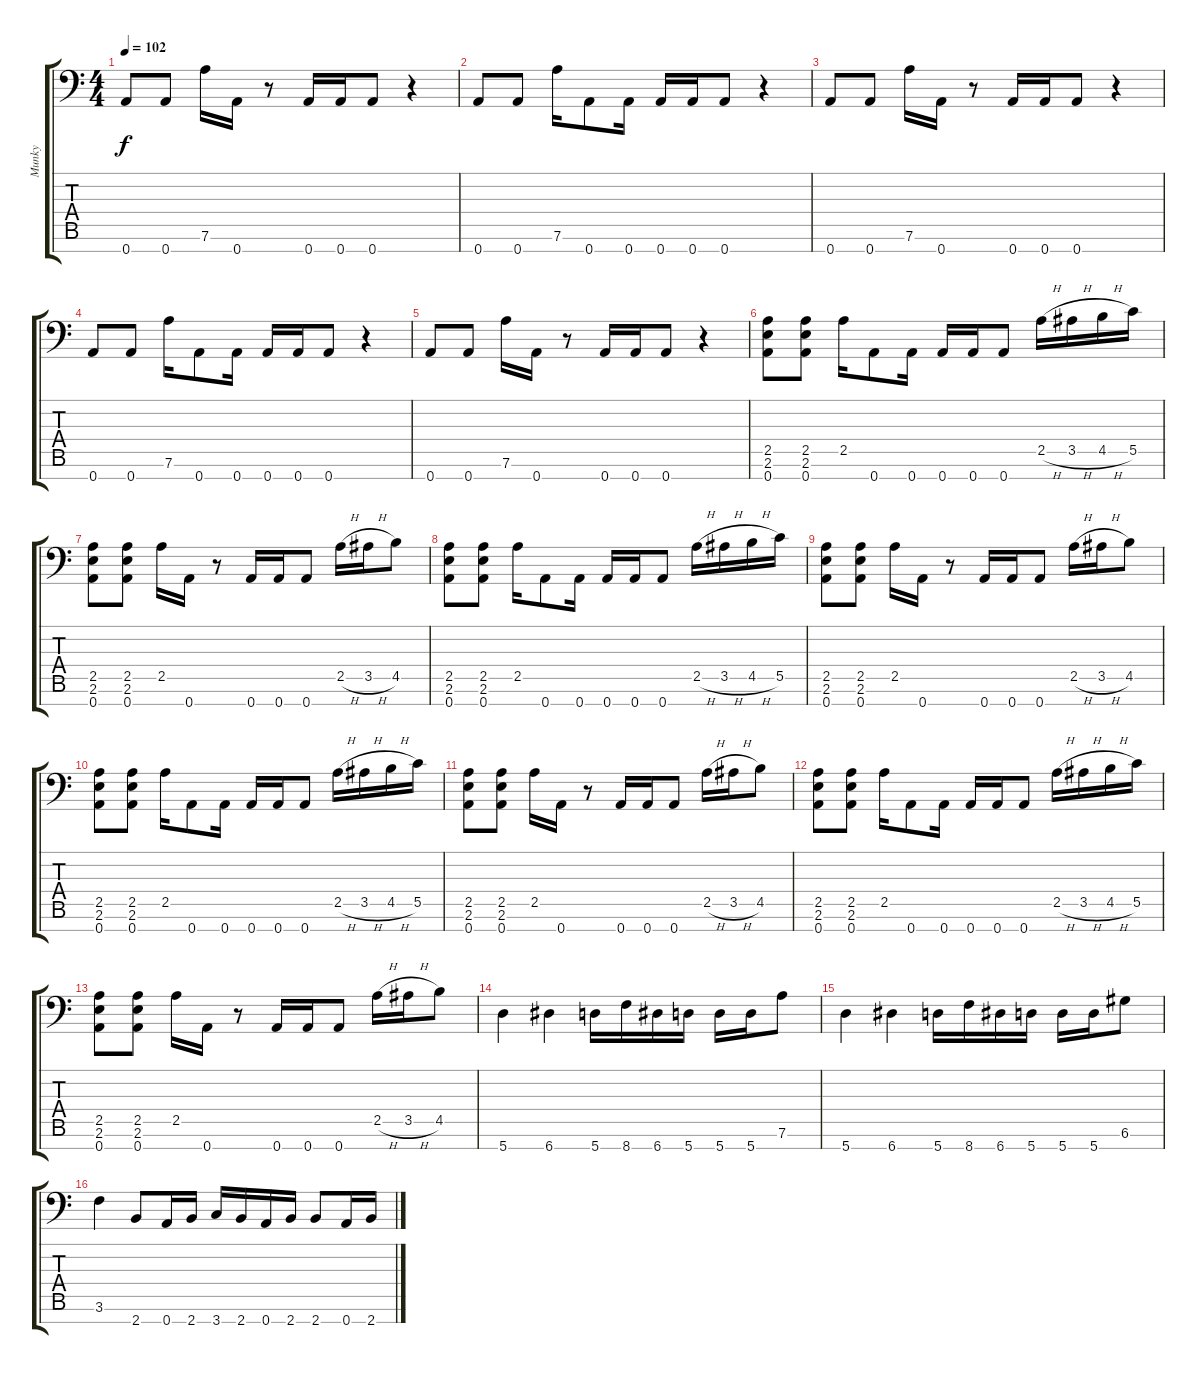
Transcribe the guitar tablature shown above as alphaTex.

\track ("Munky" "Munky") {instrument distortionguitar}
\staff {score tabs}
\tuning (D4 A3 F3 C3 G2 D2 A1) {hide}
\ts (4 4)
\tempo 102
\clef f4
\ks c
0.7.8{dy f volume 14 balance 15} 0.7.8 7.6.16 0.7.16 r.8 0.7.16 0.7.16 0.7.8 r.4 |
0.7.8{volume 14 balance 15} 0.7.8 7.6.16 0.7.8 0.7.16 0.7.16 0.7.16 0.7.8 r.4 |
0.7.8{volume 14 balance 15} 0.7.8 7.6.16 0.7.16 r.8 0.7.16 0.7.16 0.7.8 r.4 |
0.7.8{volume 14 balance 15} 0.7.8 7.6.16 0.7.8 0.7.16 0.7.16 0.7.16 0.7.8 r.4 |
0.7.8{volume 14 balance 15} 0.7.8 7.6.16 0.7.16 r.8 0.7.16 0.7.16 0.7.8 r.4 |
(2.5 2.6 0.7).8{volume 12} (2.5 2.6 0.7).8 2.5.16 0.7.8 0.7.16 0.7.16 0.7.16 0.7.8 2.5{h}.16 3.5{h}.16 4.5{h}.16 5.5.16 |
(2.5 2.6 0.7).8 (2.5 2.6 0.7).8 2.5.16 0.7.16 r.8 0.7.16 0.7.16 0.7.8 2.5{h}.16 3.5{h}.16 4.5.8 |
(2.5 2.6 0.7).8{volume 12} (2.5 2.6 0.7).8 2.5.16 0.7.8 0.7.16 0.7.16 0.7.16 0.7.8 2.5{h}.16 3.5{h}.16 4.5{h}.16 5.5.16 |
(2.5 2.6 0.7).8 (2.5 2.6 0.7).8 2.5.16 0.7.16 r.8 0.7.16 0.7.16 0.7.8 2.5{h}.16 3.5{h}.16 4.5.8 |
(2.5 2.6 0.7).8{volume 12} (2.5 2.6 0.7).8 2.5.16 0.7.8 0.7.16 0.7.16 0.7.16 0.7.8 2.5{h}.16 3.5{h}.16 4.5{h}.16 5.5.16 |
(2.5 2.6 0.7).8 (2.5 2.6 0.7).8 2.5.16 0.7.16 r.8 0.7.16 0.7.16 0.7.8 2.5{h}.16 3.5{h}.16 4.5.8 |
(2.5 2.6 0.7).8{volume 12} (2.5 2.6 0.7).8 2.5.16 0.7.8 0.7.16 0.7.16 0.7.16 0.7.8 2.5{h}.16 3.5{h}.16 4.5{h}.16 5.5.16 |
(2.5 2.6 0.7).8 (2.5 2.6 0.7).8 2.5.16 0.7.16 r.8 0.7.16 0.7.16 0.7.8 2.5{h}.16 3.5{h}.16 4.5.8 |
5.7.4 6.7.4 5.7.16 8.7.16 6.7.16 5.7.16 5.7.16 5.7.16 7.6.8 |
5.7.4 6.7.4 5.7.16 8.7.16 6.7.16 5.7.16 5.7.16 5.7.16 6.6.8 |
3.6.4 2.7.8 0.7.16 2.7.16 3.7.16 2.7.16 0.7.16 2.7.16 2.7.8 0.7.16 2.7.16
